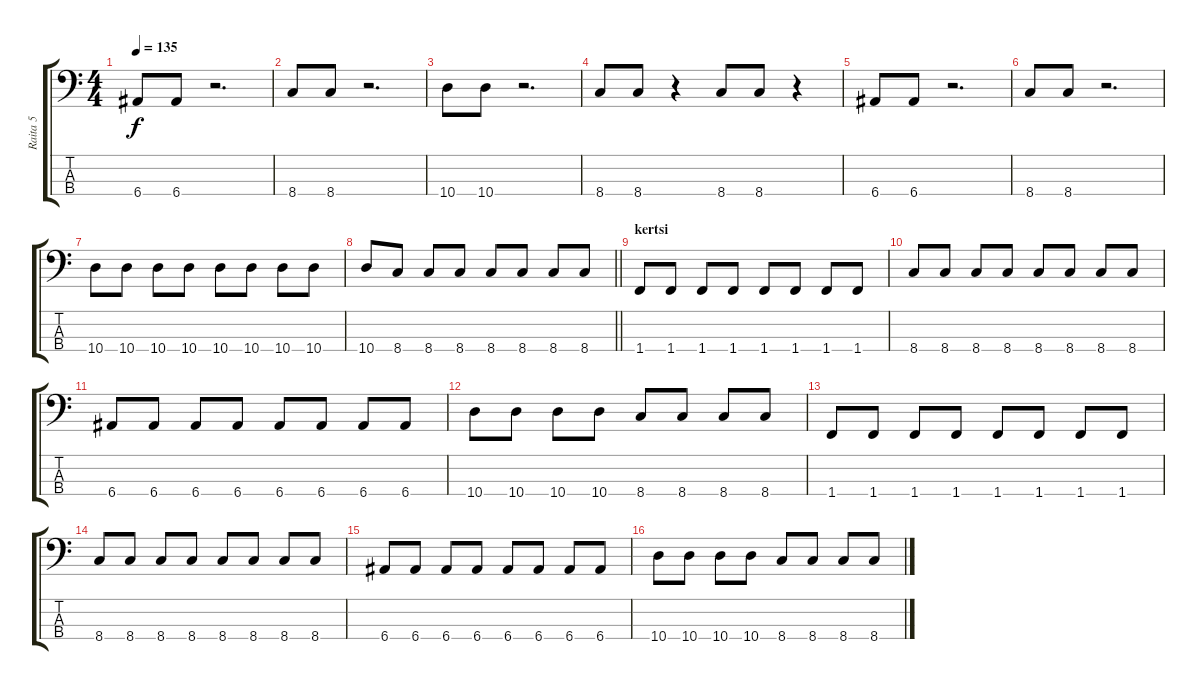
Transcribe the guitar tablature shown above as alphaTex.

\track ("Raita 5" "Raita 5") {instrument electricbassfinger}
\staff {score tabs}
\tuning (G2 D2 A1 E1) {hide}
\ts (4 4)
\tempo 135
\clef f4
\ks c
6.4.8{dy f} 6.4.8 r.2{d} |
8.4.8 8.4.8 r.2{d} |
10.4.8 10.4.8 r.2{d} |
8.4.8 8.4.8 r.4 8.4.8 8.4.8 r.4 |
6.4.8 6.4.8 r.2{d} |
8.4.8 8.4.8 r.2{d} |
10.4.8 10.4.8 10.4.8 10.4.8 10.4.8 10.4.8 10.4.8 10.4.8 |
\barLineRight lightlight
10.4.8 8.4.8 8.4.8 8.4.8 8.4.8 8.4.8 8.4.8 8.4.8 |
\section ("" "kertsi")
1.4.8 1.4.8 1.4.8 1.4.8 1.4.8 1.4.8 1.4.8 1.4.8 |
8.4.8 8.4.8 8.4.8 8.4.8 8.4.8 8.4.8 8.4.8 8.4.8 |
6.4.8 6.4.8 6.4.8 6.4.8 6.4.8 6.4.8 6.4.8 6.4.8 |
10.4.8 10.4.8 10.4.8 10.4.8 8.4.8 8.4.8 8.4.8 8.4.8 |
1.4.8 1.4.8 1.4.8 1.4.8 1.4.8 1.4.8 1.4.8 1.4.8 |
8.4.8 8.4.8 8.4.8 8.4.8 8.4.8 8.4.8 8.4.8 8.4.8 |
6.4.8 6.4.8 6.4.8 6.4.8 6.4.8 6.4.8 6.4.8 6.4.8 |
10.4.8 10.4.8 10.4.8 10.4.8 8.4.8 8.4.8 8.4.8 8.4.8
